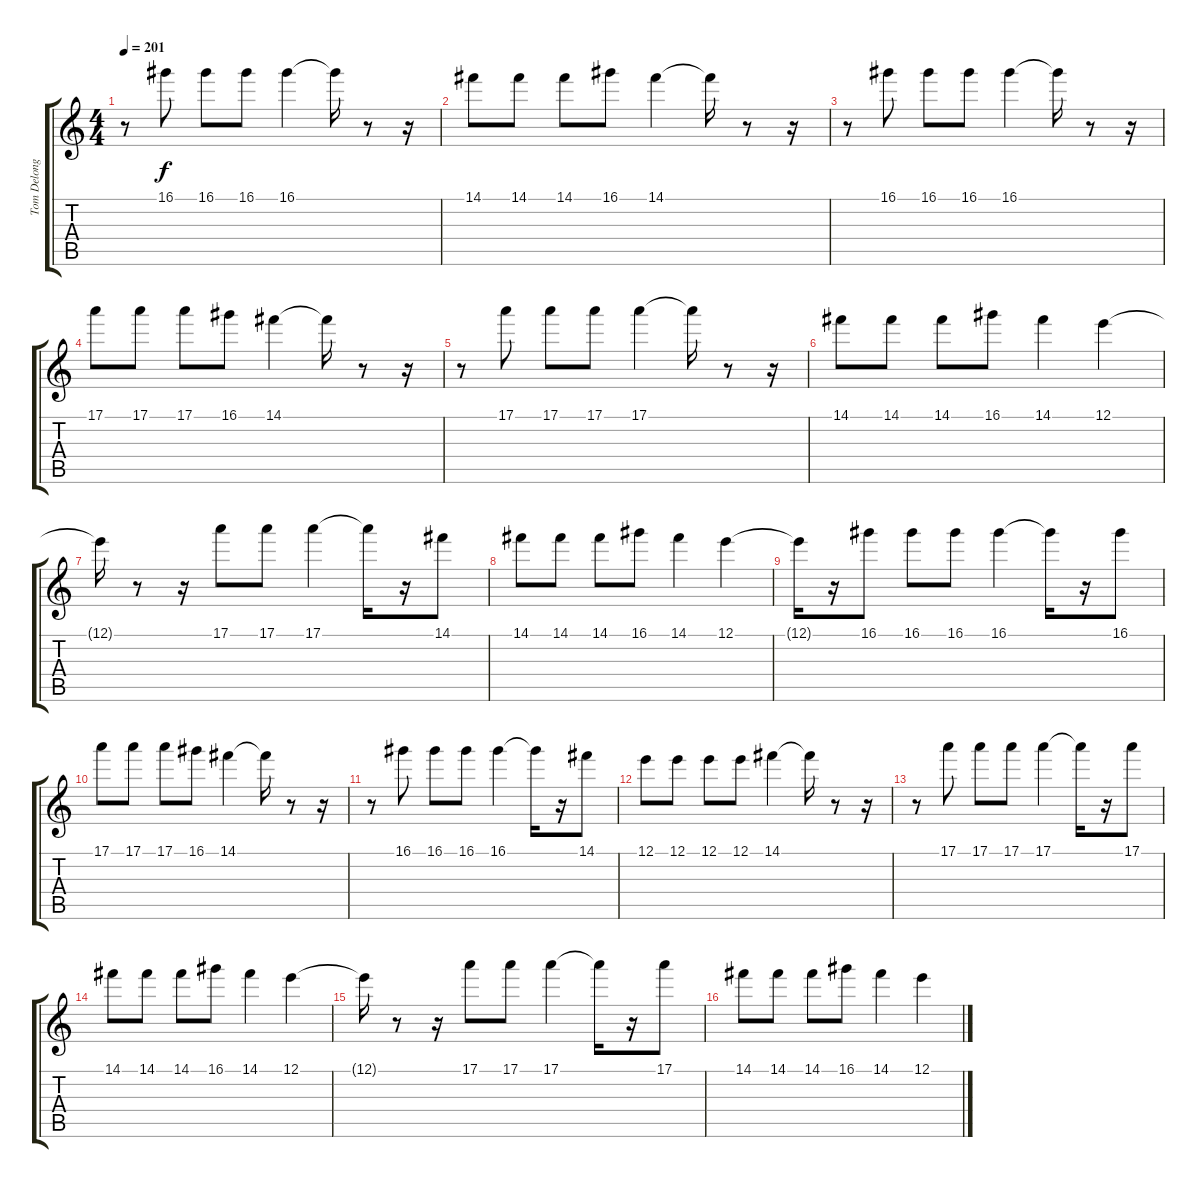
\track ("Tom Delonge(vocal)" "Tom Delong") {instrument distortionguitar}
\staff {score tabs}
\tuning (E4 B3 G3 D3 A2 E2) {hide}
\ts (4 4)
\tempo 201
\clef g2
\ks c
r.8{dy f} 16.1.8 16.1.8 16.1.8 16.1.4 16.1{t}.16 r.8 r.16 |
14.1.8 14.1.8 14.1.8 16.1.8 14.1.4 14.1{t}.16 r.8 r.16 |
r.8 16.1.8 16.1.8 16.1.8 16.1.4 16.1{t}.16 r.8 r.16 |
17.1.8 17.1.8 17.1.8 16.1.8 14.1.4 14.1{t}.16 r.8 r.16 |
r.8 17.1.8 17.1.8 17.1.8 17.1.4 17.1{t}.16 r.8 r.16 |
14.1.8 14.1.8 14.1.8 16.1.8 14.1.4 12.1.4 |
12.1{t}.16 r.8 r.16 17.1.8 17.1.8 17.1.4 17.1{t}.16 r.16 14.1.8 |
14.1.8 14.1.8 14.1.8 16.1.8 14.1.4 12.1.4 |
12.1{t}.16 r.16 16.1.8 16.1.8 16.1.8 16.1.4 16.1{t}.16 r.16 16.1.8 |
17.1.8 17.1.8 17.1.8 16.1.8 14.1.4 14.1{t}.16 r.8 r.16 |
r.8 16.1.8 16.1.8 16.1.8 16.1.4 16.1{t}.16 r.16 14.1.8 |
12.1.8 12.1.8 12.1.8 12.1.8 14.1.4 14.1{t}.16 r.8 r.16 |
r.8 17.1.8 17.1.8 17.1.8 17.1.4 17.1{t}.16 r.16 17.1.8 |
14.1.8 14.1.8 14.1.8 16.1.8 14.1.4 12.1.4 |
12.1{t}.16 r.8 r.16 17.1.8 17.1.8 17.1.4 17.1{t}.16 r.16 17.1.8 |
14.1.8 14.1.8 14.1.8 16.1.8 14.1.4 12.1.4
